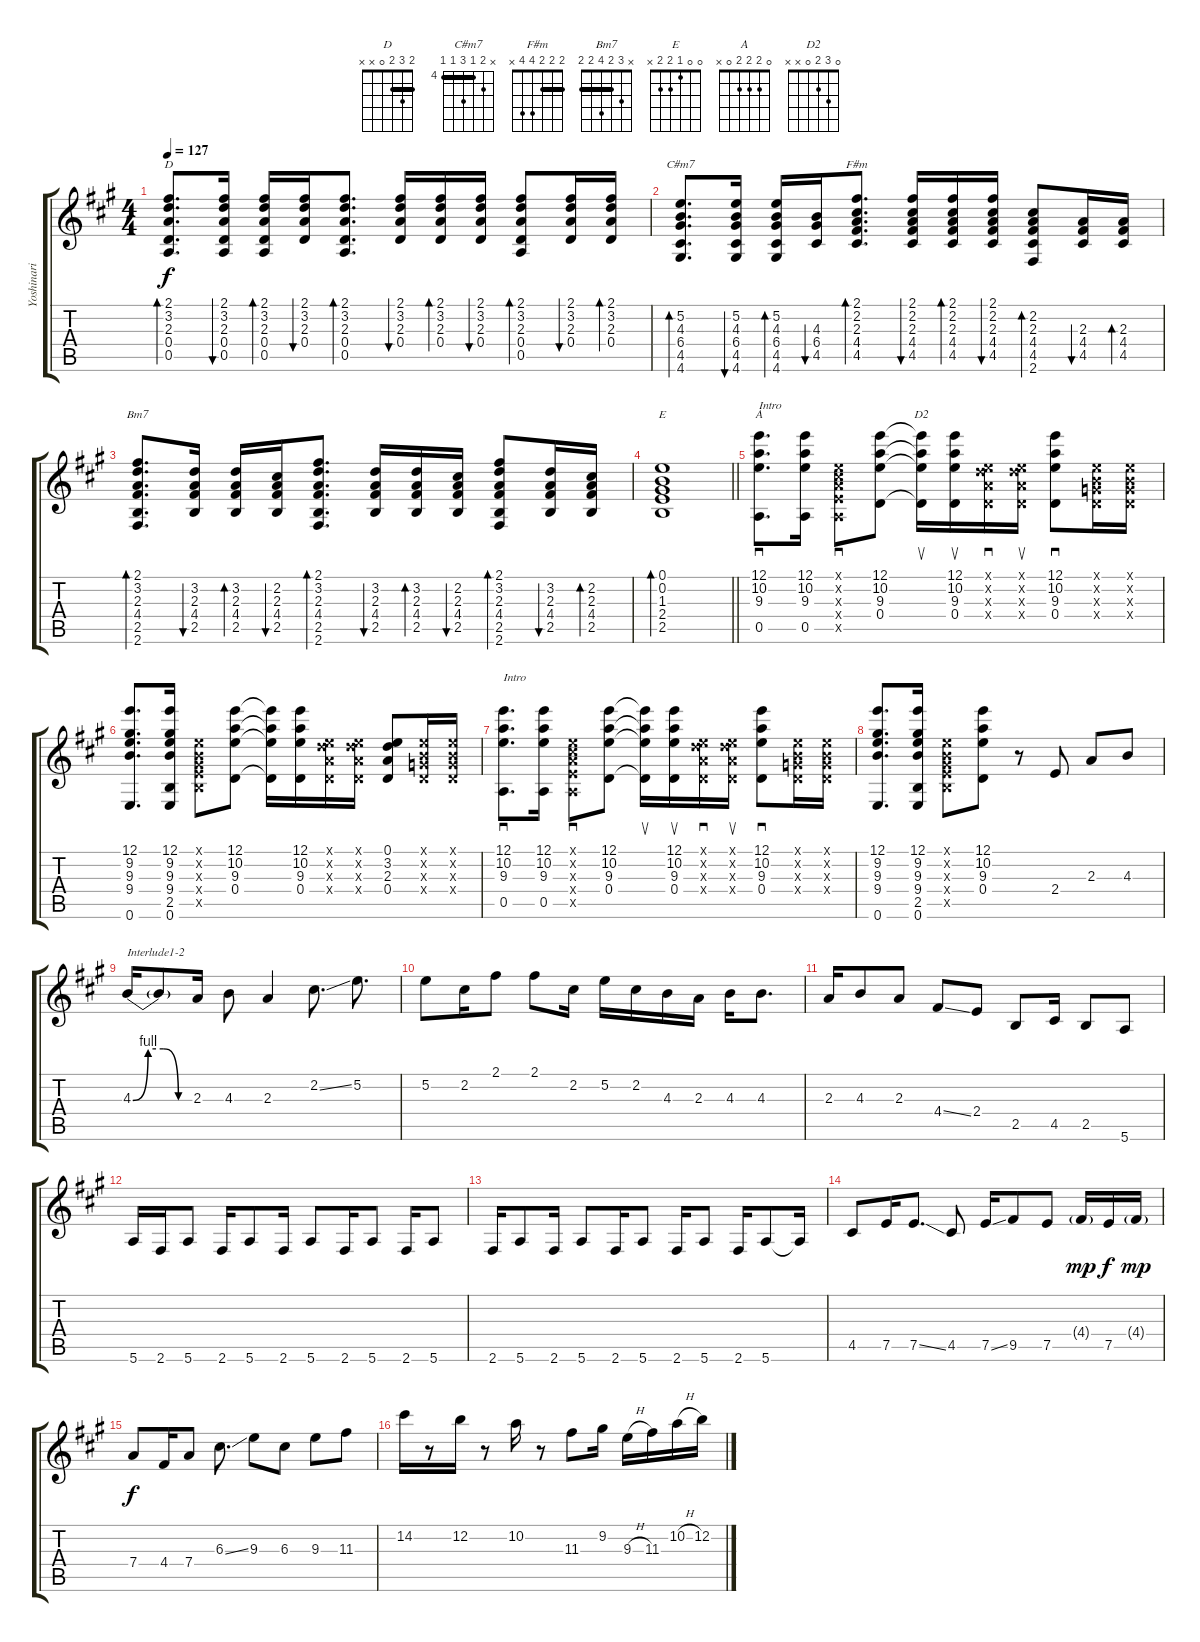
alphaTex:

\track ("Yoshinari (Pepe) Tokuoka" "Yoshinari ") {instrument acousticguitarsteel}
\staff {score tabs}
\tuning (E4 B3 G3 D3 A2 E2) {hide}
\chord ("D" 2 3 2 0 x x) {barre 2}
\chord ("C#m7" x 5 4 6 4 4) {firstfret 4 barre 4}
\chord ("F#m" 2 2 2 4 4 x) {barre 2}
\chord ("Bm7" x 3 2 4 2 2) {barre 2}
\chord ("E" 0 0 1 2 2 x)
\chord ("A" 0 2 2 2 0 x)
\chord ("D2" 0 3 2 0 x x)
\ts (4 4)
\tempo 127
\clef g2
\ks a
(2.1 3.2 2.3 0.4 0.5).8{d bd 60 ch "D" dy f} (2.1 3.2 2.3 0.4 0.5).16{bu 60} (2.1 3.2 2.3 0.4 0.5).16{bd 60} (2.1 3.2 2.3 0.4).16{bu 60} (2.1 3.2 2.3 0.4 0.5).8{d bd 60} (2.1 3.2 2.3 0.4).16{bu 60} (2.1 3.2 2.3 0.4).16{bd 60} (2.1 3.2 2.3 0.4).16{bu 60} (2.1 3.2 2.3 0.4 0.5).8{bd 60} (2.1 3.2 2.3 0.4).16{bu 60} (2.1 3.2 2.3 0.4).16{bd 60} |
(5.2 4.3 6.4 4.5 4.6).8{d bd 60 ch "C#m7"} (5.2 4.3 6.4 4.5 4.6).16{bu 60} (5.2 4.3 6.4 4.5 4.6).16{bd 60} (4.3 6.4 4.5).16{bu 60} (2.1 2.2 2.3 4.4 4.5).8{d bd 60 ch "F#m"} (2.1 2.2 2.3 4.4 4.5).16{bu 60} (2.1 2.2 2.3 4.4 4.5).16{bd 60} (2.1 2.2 2.3 4.4 4.5).16{bu 60} (2.2 2.3 4.4 4.5 2.6).8{bd 60} (2.3 4.4 4.5).16{bu 60} (2.3 4.4 4.5).16{bd 60} |
(2.1 3.2 2.3 4.4 2.5 2.6).8{d bd 60 ch "Bm7"} (3.2 2.3 4.4 2.5).16{bu 60} (3.2 2.3 4.4 2.5).16{bd 60} (2.2 2.3 4.4 2.5).16{bu 60} (2.1 3.2 2.3 4.4 2.5 2.6).8{d bd 60} (3.2 2.3 4.4 2.5).16{bu 60} (3.2 2.3 4.4 2.5).16{bd 60} (2.2 2.3 4.4 2.5).16{bu 60} (2.1 3.2 2.3 4.4 2.5 2.6).8{bd 60} (3.2 2.3 4.4 2.5).16{bu 60} (2.2 2.3 4.4 2.5).16{bd 60} |
\barLineRight lightlight
(0.1 0.2 1.3 2.4 2.5).1{bd 60 ch "E"} |
(12.1 10.2 9.3 0.5).8{d sd ch "A" txt "Intro" volume 14} (12.1 10.2 9.3 0.5).16 (0.1{x} 2.2{x} 2.3{x} 2.4{x} 0.5{x}).8{sd} (12.1 10.2 9.3 0.4).8 (12.1{t} 10.2{t} 9.3{t} 0.4{t}).16{su ch "D2"} (12.1 10.2 9.3 0.4).16{su} (0.1{x} 3.2{x} 2.3{x} 0.4{x}).16{sd} (0.1{x} 3.2{x} 2.3{x} 0.4{x}).16{su} (12.1 10.2 9.3 0.4).8{sd} (0.1{x} 0.2{x} 0.3{x} 0.4{x}).16 (0.1{x} 0.2{x} 0.3{x} 0.4{x}).16 |
(12.1 9.2 9.3 9.4 0.6).8{d} (12.1 9.2 9.3 9.4 2.5 0.6).16 (0.1{x} 0.2{x} 1.3{x} 2.4{x} 2.5{x}).8 (12.1 10.2 9.3 0.4).8 (12.1{t} 10.2{t} 9.3{t} 0.4{t}).16 (12.1 10.2 9.3 0.4).16 (0.1{x} 3.2{x} 2.3{x} 0.4{x}).16 (0.1{x} 3.2{x} 2.3{x} 0.4{x}).16 (0.1 3.2 2.3 0.4).8 (0.1{x} 0.2{x} 0.3{x} 0.4{x}).16 (0.1{x} 0.2{x} 0.3{x} 0.4{x}).16 |
(12.1 10.2 9.3 0.5).8{d sd txt "Intro" volume 14} (12.1 10.2 9.3 0.5).16 (0.1{x} 2.2{x} 2.3{x} 2.4{x} 0.5{x}).8{sd} (12.1 10.2 9.3 0.4).8 (12.1{t} 10.2{t} 9.3{t} 0.4{t}).16{su} (12.1 10.2 9.3 0.4).16{su} (0.1{x} 3.2{x} 2.3{x} 0.4{x}).16{sd} (0.1{x} 3.2{x} 2.3{x} 0.4{x}).16{su} (12.1 10.2 9.3 0.4).8{sd} (0.1{x} 0.2{x} 0.3{x} 0.4{x}).16 (0.1{x} 0.2{x} 0.3{x} 0.4{x}).16 |
(12.1 9.2 9.3 9.4 0.6).8{d} (12.1 9.2 9.3 9.4 2.5 0.6).16 (0.1{x} 0.2{x} 1.3{x} 2.4{x} 2.5{x}).8 (12.1 10.2 9.3 0.4).8 r.8 2.4.8 2.3.8 4.3.8 |
4.3{be (custom 0 0 15 4 30 4 45 0 60 0)}.16{txt "Interlude1-2"} 4.3{t}.8 2.3.16 4.3.8 2.3.4 2.2{ss}.8{d} 5.2.8{d} |
5.2.8 2.2.16 2.1.8 2.1.8 2.2.16 5.2.16 2.2.16 4.3.16 2.3.16 4.3.16 4.3.8{d} |
2.3.16 4.3.8 2.3.8 4.4{ss}.8 2.4.8 2.5.8 4.5.16 2.5.8 5.6.8 |
5.6.16 2.6.16 5.6.8 2.6.16 5.6.8 2.6.16 5.6.8 2.6.16 5.6.8 2.6.16 5.6.8 |
2.6.16 5.6.8 2.6.16 5.6.8 2.6.16 5.6.8 2.6.16 5.6.8 2.6.16 5.6.8 5.6{t}.16 |
4.5.8 7.5.16 7.5{ss}.8{d} 4.5.8 7.5{ss}.16 9.5.8 7.5.8 4.4{g}.16{dy mp} 7.5.16{dy f} 4.4{g}.16{dy mp} |
7.4.8{dy f} 4.4.16 7.4.8 6.3{ss}.8{d} 9.3.8 6.3.8 9.3.8 11.3.8 |
14.2.16 r.8 12.2.16 r.8 10.2.16 r.8 11.3.8 9.2.16 9.3{h}.16 11.3.16 10.2{h}.16 12.2.16
